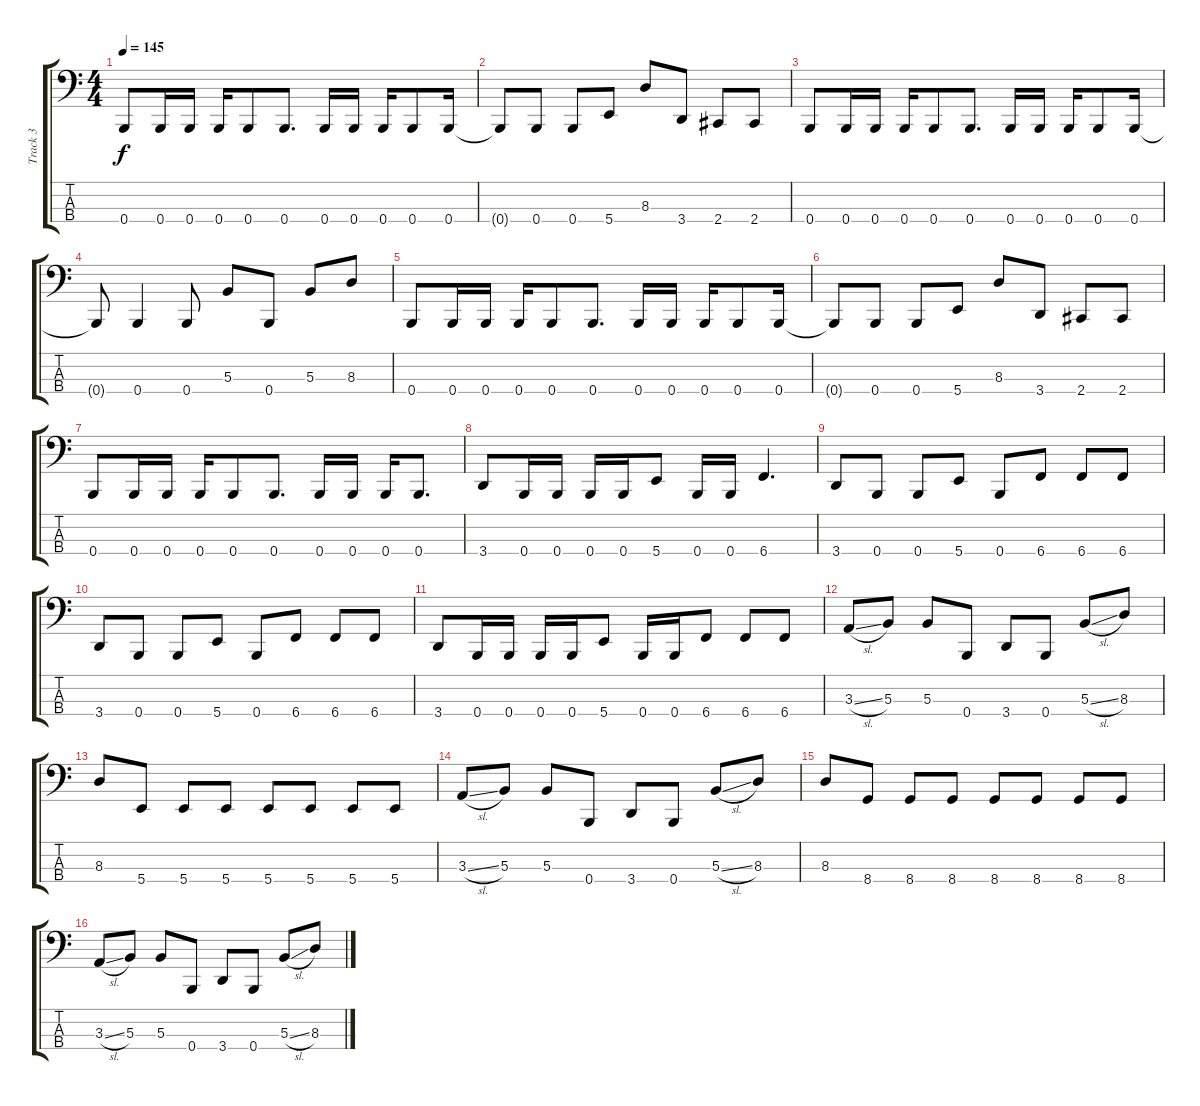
\track ("Track 3" "Track 3") {instrument electricbasspick}
\staff {score tabs}
\tuning (E2 B1 Gb1 B0) {hide}
\ts (4 4)
\tempo 145
\clef f4
\ks c
0.4.8{dy f} 0.4.16 0.4.16 0.4.16 0.4.8 0.4.8{d} 0.4.16 0.4.16 0.4.16 0.4.8 0.4.16 |
0.4{t}.8 0.4.8 0.4.8 5.4.8 8.3.8 3.4.8 2.4.8 2.4.8 |
0.4.8 0.4.16 0.4.16 0.4.16 0.4.8 0.4.8{d} 0.4.16 0.4.16 0.4.16 0.4.8 0.4.16 |
0.4{t}.8 0.4.4 0.4.8 5.3.8 0.4.8 5.3.8 8.3.8 |
0.4.8 0.4.16 0.4.16 0.4.16 0.4.8 0.4.8{d} 0.4.16 0.4.16 0.4.16 0.4.8 0.4.16 |
0.4{t}.8 0.4.8 0.4.8 5.4.8 8.3.8 3.4.8 2.4.8 2.4.8 |
0.4.8 0.4.16 0.4.16 0.4.16 0.4.8 0.4.8{d} 0.4.16 0.4.16 0.4.16 0.4.8{d} |
3.4.8 0.4.16 0.4.16 0.4.16 0.4.16 5.4.8 0.4.16 0.4.16 6.4.4{d} |
3.4.8 0.4.8 0.4.8 5.4.8 0.4.8 6.4.8 6.4.8 6.4.8 |
3.4.8 0.4.8 0.4.8 5.4.8 0.4.8 6.4.8 6.4.8 6.4.8 |
3.4.8 0.4.16 0.4.16 0.4.16 0.4.16 5.4.8 0.4.16 0.4.16 6.4.8 6.4.8 6.4.8 |
3.3{sl}.8 5.3.8 5.3.8 0.4.8 3.4.8 0.4.8 5.3{sl}.8 8.3.8 |
8.3.8 5.4.8 5.4.8 5.4.8 5.4.8 5.4.8 5.4.8 5.4.8 |
3.3{sl}.8 5.3.8 5.3.8 0.4.8 3.4.8 0.4.8 5.3{sl}.8 8.3.8 |
8.3.8 8.4.8 8.4.8 8.4.8 8.4.8 8.4.8 8.4.8 8.4.8 |
3.3{sl}.8 5.3.8 5.3.8 0.4.8 3.4.8 0.4.8 5.3{sl}.8 8.3.8
